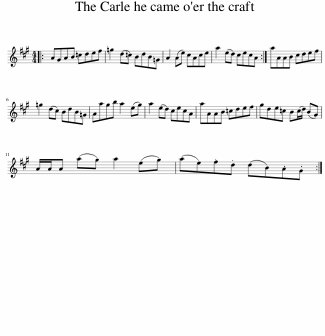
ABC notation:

X:1
L:1/8
M:4/4
I:linebreak $
K:A
V:1 treble
V:1
|: AGAB =cdef | =g2 (d=c) BdB=G | A2 (Ae) cAce | a2 (ed) cecA :| aAAB cdef |$ %5
 =g2 (dc) BdB=G | Aagb a2 (eg) | a2 (ed) cecA | aAAB =cdef | gde=c B(c/d/) (BG) |$ %10
 A/A/A (ag) a2 (eg) | (ae).f.d (dB).A.G :| %12
